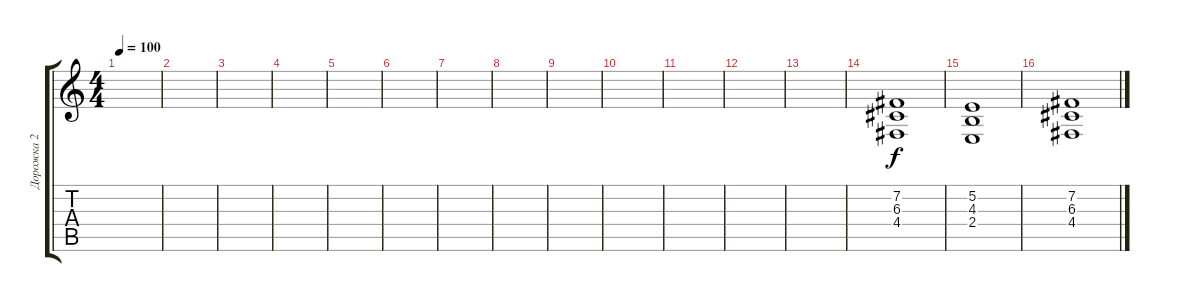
\track ("Дорожка 2" "Дорожка 2") {instrument stringensemble2}
\staff {score tabs}
\tuning (E4 B3 G3 D3 A2 E2) {hide}
\ts (4 4)
\tempo 100
\clef g2
\ks c
|
|
|
|
|
|
|
|
|
|
|
|
|
(7.2 6.3 4.4).1 |
(5.2 4.3 2.4).1 |
(7.2 6.3 4.4).1
